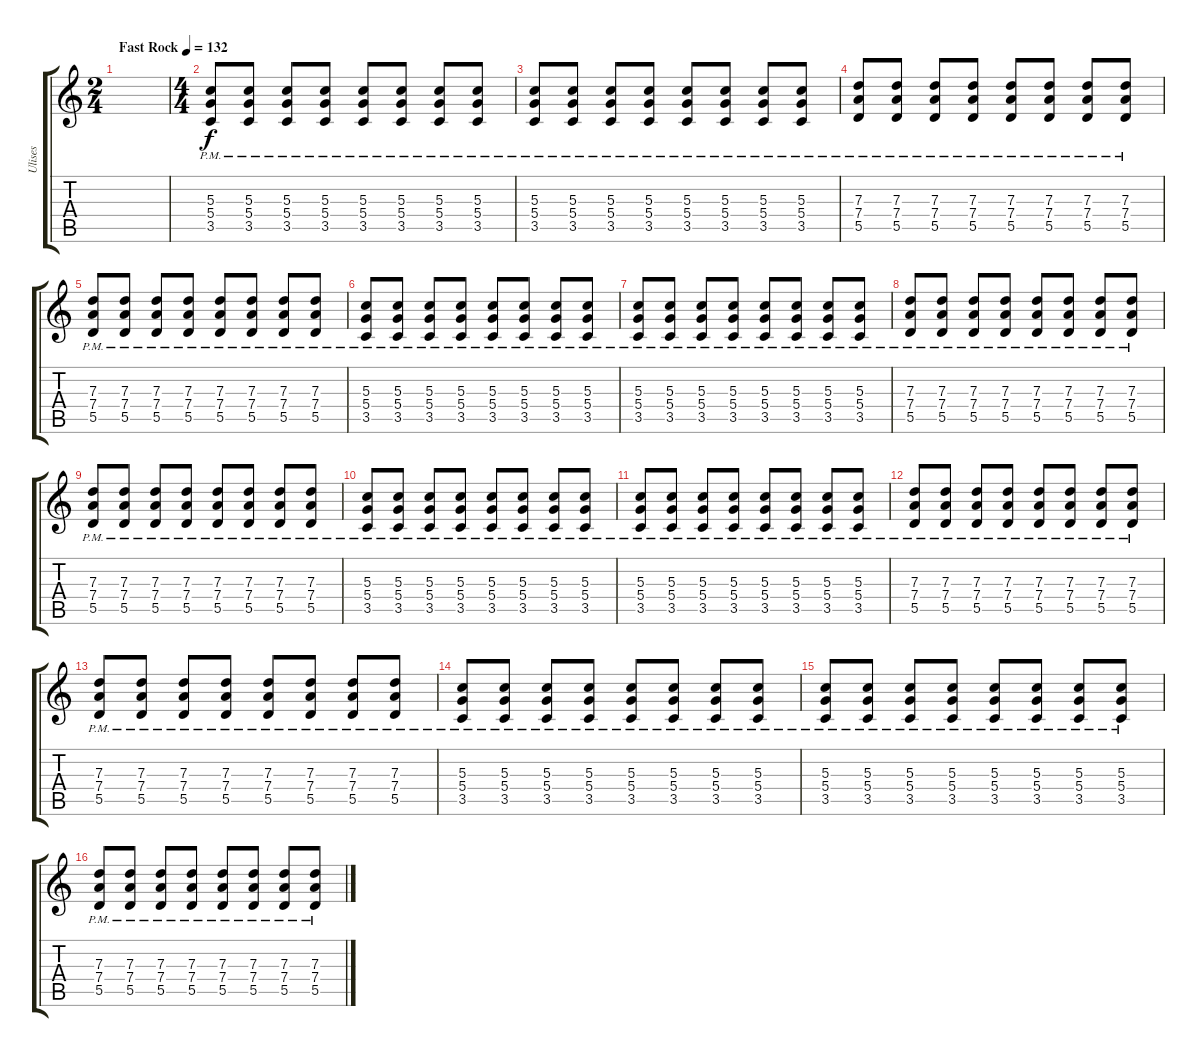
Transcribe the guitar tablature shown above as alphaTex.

\track ("Ulises" "Ulises") {instrument overdrivenguitar}
\staff {score tabs}
\tuning (E4 B3 G3 D3 A2 E2) {hide}
\ts (2 4)
\tempo (132 "Fast Rock")
\clef g2
\ks c
|
\ts (4 4)
(5.3{pm} 5.4{pm} 3.5{pm}).8 (5.3{pm} 5.4{pm} 3.5{pm}).8 (5.3{pm} 5.4{pm} 3.5{pm}).8 (5.3{pm} 5.4{pm} 3.5{pm}).8 (5.3{pm} 5.4{pm} 3.5{pm}).8 (5.3{pm} 5.4{pm} 3.5{pm}).8 (5.3{pm} 5.4{pm} 3.5{pm}).8 (5.3{pm} 5.4{pm} 3.5{pm}).8 |
(5.3{pm} 5.4{pm} 3.5{pm}).8 (5.3{pm} 5.4{pm} 3.5{pm}).8 (5.3{pm} 5.4{pm} 3.5{pm}).8 (5.3{pm} 5.4{pm} 3.5{pm}).8 (5.3{pm} 5.4{pm} 3.5{pm}).8 (5.3{pm} 5.4{pm} 3.5{pm}).8 (5.3{pm} 5.4{pm} 3.5{pm}).8 (5.3{pm} 5.4{pm} 3.5{pm}).8 |
(7.3{pm} 7.4{pm} 5.5{pm}).8 (7.3{pm} 7.4{pm} 5.5{pm}).8 (7.3{pm} 7.4{pm} 5.5{pm}).8 (7.3{pm} 7.4{pm} 5.5{pm}).8 (7.3{pm} 7.4{pm} 5.5{pm}).8 (7.3{pm} 7.4{pm} 5.5{pm}).8 (7.3{pm} 7.4{pm} 5.5{pm}).8 (7.3{pm} 7.4{pm} 5.5{pm}).8 |
(7.3{pm} 7.4{pm} 5.5{pm}).8 (7.3{pm} 7.4{pm} 5.5{pm}).8 (7.3{pm} 7.4{pm} 5.5{pm}).8 (7.3{pm} 7.4{pm} 5.5{pm}).8 (7.3{pm} 7.4{pm} 5.5{pm}).8 (7.3{pm} 7.4{pm} 5.5{pm}).8 (7.3{pm} 7.4{pm} 5.5{pm}).8 (7.3{pm} 7.4{pm} 5.5{pm}).8 |
(5.3{pm} 5.4{pm} 3.5{pm}).8 (5.3{pm} 5.4{pm} 3.5{pm}).8 (5.3{pm} 5.4{pm} 3.5{pm}).8 (5.3{pm} 5.4{pm} 3.5{pm}).8 (5.3{pm} 5.4{pm} 3.5{pm}).8 (5.3{pm} 5.4{pm} 3.5{pm}).8 (5.3{pm} 5.4{pm} 3.5{pm}).8 (5.3{pm} 5.4{pm} 3.5{pm}).8 |
(5.3{pm} 5.4{pm} 3.5{pm}).8 (5.3{pm} 5.4{pm} 3.5{pm}).8 (5.3{pm} 5.4{pm} 3.5{pm}).8 (5.3{pm} 5.4{pm} 3.5{pm}).8 (5.3{pm} 5.4{pm} 3.5{pm}).8 (5.3{pm} 5.4{pm} 3.5{pm}).8 (5.3{pm} 5.4{pm} 3.5{pm}).8 (5.3{pm} 5.4{pm} 3.5{pm}).8 |
(7.3{pm} 7.4{pm} 5.5{pm}).8 (7.3{pm} 7.4{pm} 5.5{pm}).8 (7.3{pm} 7.4{pm} 5.5{pm}).8 (7.3{pm} 7.4{pm} 5.5{pm}).8 (7.3{pm} 7.4{pm} 5.5{pm}).8 (7.3{pm} 7.4{pm} 5.5{pm}).8 (7.3{pm} 7.4{pm} 5.5{pm}).8 (7.3{pm} 7.4{pm} 5.5{pm}).8 |
(7.3{pm} 7.4{pm} 5.5{pm}).8 (7.3{pm} 7.4{pm} 5.5{pm}).8 (7.3{pm} 7.4{pm} 5.5{pm}).8 (7.3{pm} 7.4{pm} 5.5{pm}).8 (7.3{pm} 7.4{pm} 5.5{pm}).8 (7.3{pm} 7.4{pm} 5.5{pm}).8 (7.3{pm} 7.4{pm} 5.5{pm}).8 (7.3{pm} 7.4{pm} 5.5{pm}).8 |
(5.3{pm} 5.4{pm} 3.5{pm}).8 (5.3{pm} 5.4{pm} 3.5{pm}).8 (5.3{pm} 5.4{pm} 3.5{pm}).8 (5.3{pm} 5.4{pm} 3.5{pm}).8 (5.3{pm} 5.4{pm} 3.5{pm}).8 (5.3{pm} 5.4{pm} 3.5{pm}).8 (5.3{pm} 5.4{pm} 3.5{pm}).8 (5.3{pm} 5.4{pm} 3.5{pm}).8 |
(5.3{pm} 5.4{pm} 3.5{pm}).8 (5.3{pm} 5.4{pm} 3.5{pm}).8 (5.3{pm} 5.4{pm} 3.5{pm}).8 (5.3{pm} 5.4{pm} 3.5{pm}).8 (5.3{pm} 5.4{pm} 3.5{pm}).8 (5.3{pm} 5.4{pm} 3.5{pm}).8 (5.3{pm} 5.4{pm} 3.5{pm}).8 (5.3{pm} 5.4{pm} 3.5{pm}).8 |
(7.3{pm} 7.4{pm} 5.5{pm}).8 (7.3{pm} 7.4{pm} 5.5{pm}).8 (7.3{pm} 7.4{pm} 5.5{pm}).8 (7.3{pm} 7.4{pm} 5.5{pm}).8 (7.3{pm} 7.4{pm} 5.5{pm}).8 (7.3{pm} 7.4{pm} 5.5{pm}).8 (7.3{pm} 7.4{pm} 5.5{pm}).8 (7.3{pm} 7.4{pm} 5.5{pm}).8 |
(7.3{pm} 7.4{pm} 5.5{pm}).8 (7.3{pm} 7.4{pm} 5.5{pm}).8 (7.3{pm} 7.4{pm} 5.5{pm}).8 (7.3{pm} 7.4{pm} 5.5{pm}).8 (7.3{pm} 7.4{pm} 5.5{pm}).8 (7.3{pm} 7.4{pm} 5.5{pm}).8 (7.3{pm} 7.4{pm} 5.5{pm}).8 (7.3{pm} 7.4{pm} 5.5{pm}).8 |
(5.3{pm} 5.4{pm} 3.5{pm}).8 (5.3{pm} 5.4{pm} 3.5{pm}).8 (5.3{pm} 5.4{pm} 3.5{pm}).8 (5.3{pm} 5.4{pm} 3.5{pm}).8 (5.3{pm} 5.4{pm} 3.5{pm}).8 (5.3{pm} 5.4{pm} 3.5{pm}).8 (5.3{pm} 5.4{pm} 3.5{pm}).8 (5.3{pm} 5.4{pm} 3.5{pm}).8 |
(5.3{pm} 5.4{pm} 3.5{pm}).8 (5.3{pm} 5.4{pm} 3.5{pm}).8 (5.3{pm} 5.4{pm} 3.5{pm}).8 (5.3{pm} 5.4{pm} 3.5{pm}).8 (5.3{pm} 5.4{pm} 3.5{pm}).8 (5.3{pm} 5.4{pm} 3.5{pm}).8 (5.3{pm} 5.4{pm} 3.5{pm}).8 (5.3{pm} 5.4{pm} 3.5{pm}).8 |
(7.3{pm} 7.4{pm} 5.5{pm}).8 (7.3{pm} 7.4{pm} 5.5{pm}).8 (7.3{pm} 7.4{pm} 5.5{pm}).8 (7.3{pm} 7.4{pm} 5.5{pm}).8 (7.3{pm} 7.4{pm} 5.5{pm}).8 (7.3{pm} 7.4{pm} 5.5{pm}).8 (7.3{pm} 7.4{pm} 5.5{pm}).8 (7.3{pm} 7.4{pm} 5.5{pm}).8
